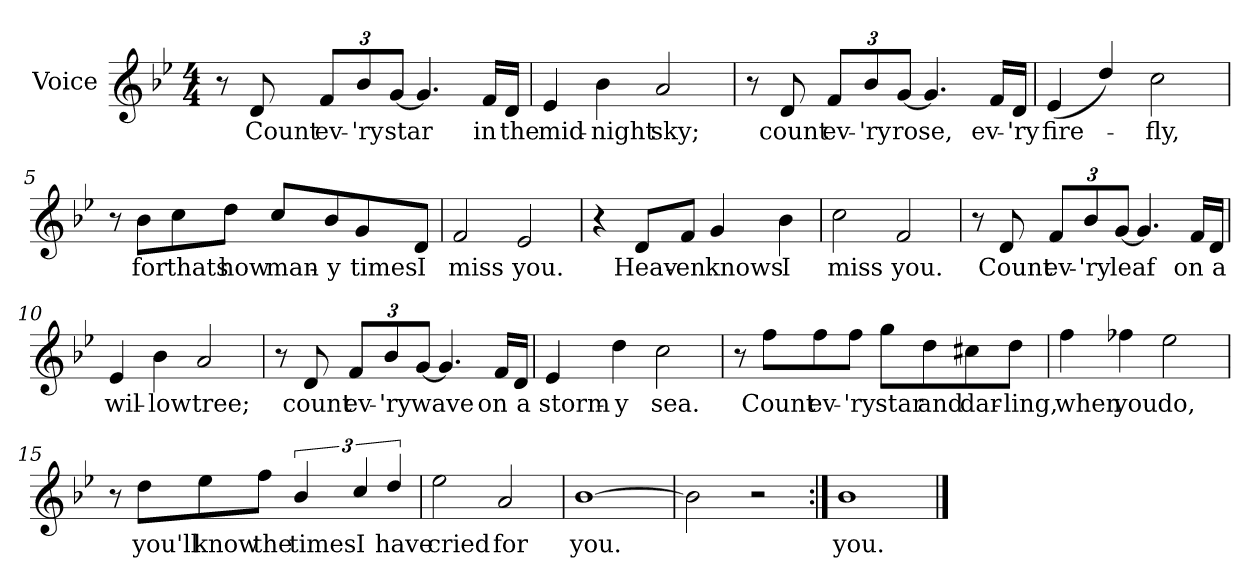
**kern	**text
*part1	*part1
*staff1	*staff1
*I"Voice	*
*clefG2	*
*k[b-e-]	*
*B-:	*
*M4/4	*
=1	=1
8r	.
8d/	Count
*Xbrackettup	*
12f/L	ev-
12b-/	-'ry
[12g/J	star
4.g/]	.
16f/L	in
16d/J	the
=2	=2
4e-/	mid-
4b-\	-night
2a/	sky;
!!LO:LB:g=z
=3	=3
8r	.
8d/	count
12f/L	ev-
12b-/	-'ry
[12g/J	rose,
4.g/]	.
16f/L	ev-
16d/J	-'ry
=4	=4
(4e-/	fire-
4dd/)	.
2cc\	fly,
=5	=5
8r	.
8b-\L	for
8cc\	thats
8dd\J	how
8cc/L	man-
8b-/	-y
8g/	times
8d/J	I
!!LO:LB:g=z
=6	=6
2f/	miss
2e-/	you.
=7	=7
4r	.
8d/L	Heav-
8f/J	-en
4g/	knows
4b-\	I
=8	=8
2cc\	miss
2f/	you.
=9	=9
8r	.
8d/	Count
12f/L	ev-
12b-/	-'ry
[12g/J	leaf
4.g/]	.
16f/L	on
16d/J	a
!!LO:LB:g=z
=10	=10
4e-/	wil-
4b-\	-low
2a/	tree;
=11	=11
8r	.
8d/	count
12f/L	ev-
12b-/	-'ry
[12g/J	wave
4.g/]	.
16f/L	on
16d/J	a
=12	=12
4e-/	storm-
4dd\	-y
2cc\	sea.
!!LO:LB:g=z
=13	=13
8r	.
8ff\L	Count
8ff\	ev-
8ff\J	'ry
8gg\L	star
8dd\	and
8cc#X\	dar-
8dd\J	-ling,
=14	=14
4ff\	when
4ff-X\	you
2ee-\	do,
!!LO:LB:g=z
=15	=15
8r	.
8dd\L	you'll
8ee-\	know
8ff\J	the
*brackettup	*
6b-/	times
6cc/	I
6dd/	have
=16	=16
2ee-\	cried
2a/	for
=17	=17
[1b-	you.
=18	=18
2b-\]	.
2r	.
=19:|!	=19:|!
1b-	you.
==	==
*-	*-
